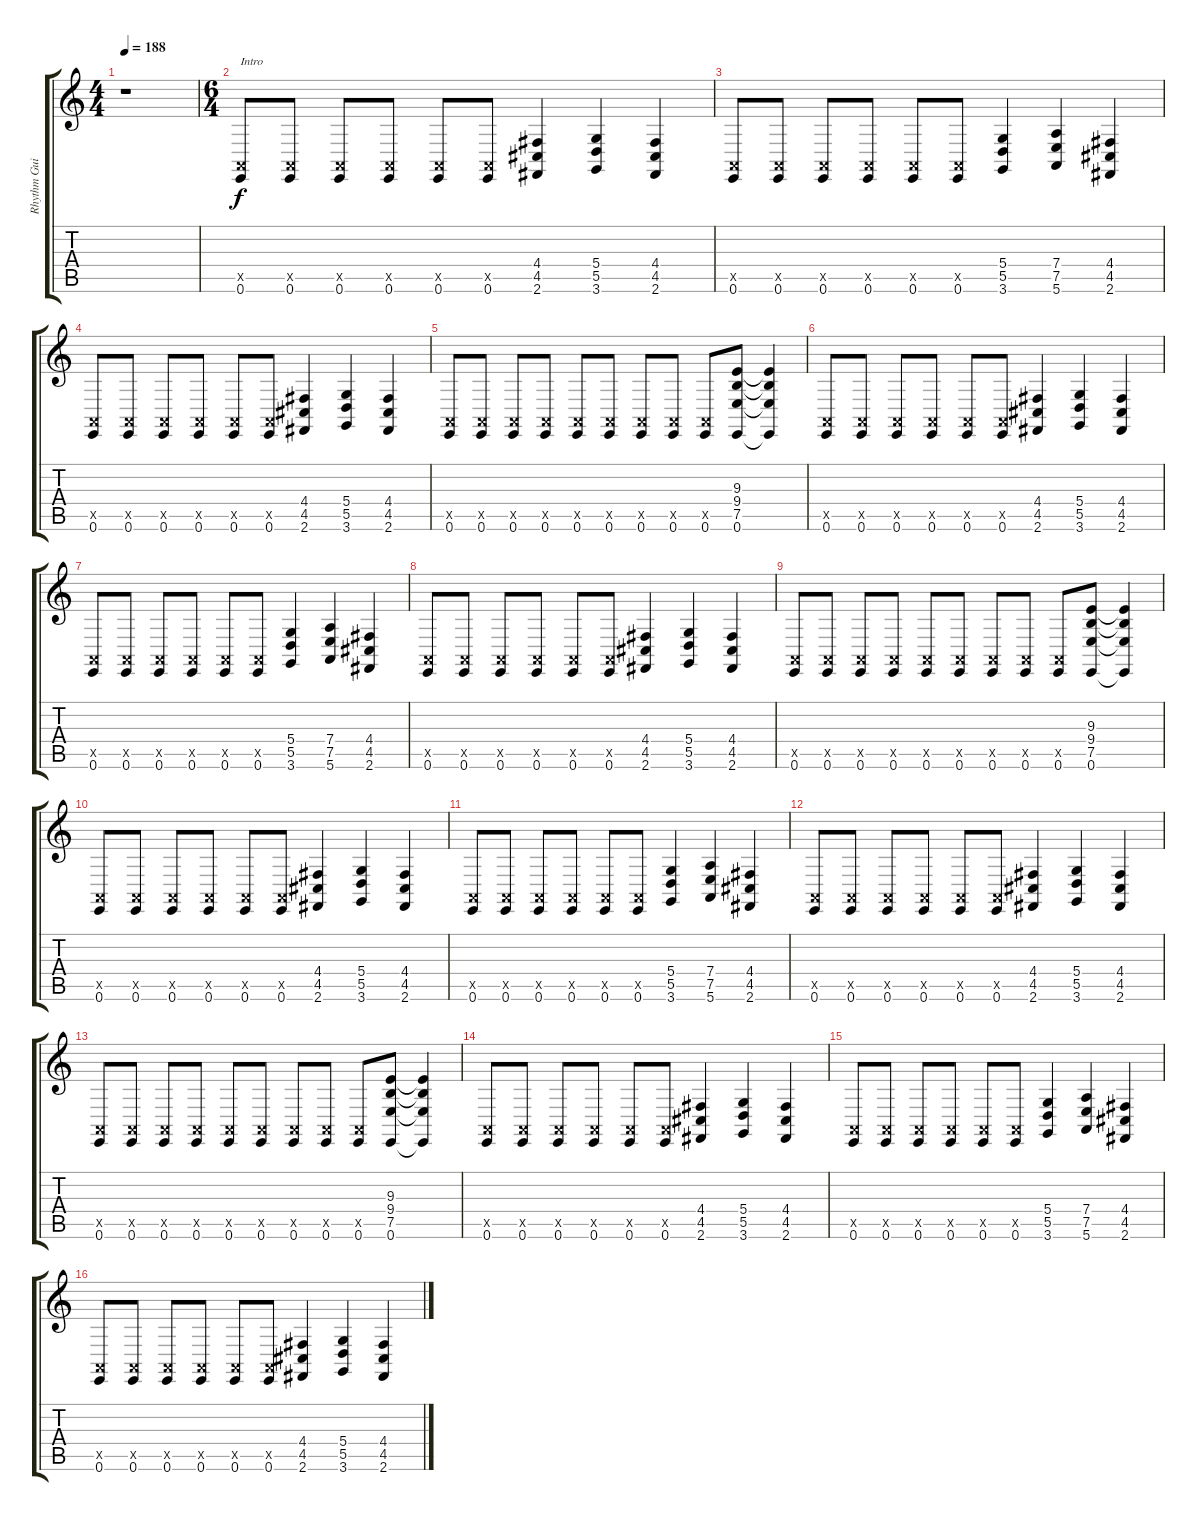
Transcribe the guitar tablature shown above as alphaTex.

\track ("Rhythm Guitar 2" "Rhythm Gui") {instrument lead1square}
\staff {score tabs}
\tuning (E4 B3 G3 D3 A2 E2) {hide}
\ts (4 4)
\tempo 188
\tempo 172
\tempo 188
\clef g2
\ks c
r.1{dy f instrument lead1square} |
\ts (6 4)
(0.5{x} 0.6).8{txt "Intro"} (0.5{x} 0.6).8 (0.5{x} 0.6).8 (0.5{x} 0.6).8 (0.5{x} 0.6).8 (0.5{x} 0.6).8 (4.4 4.5 2.6).4 (5.4 5.5 3.6).4 (4.4 4.5 2.6).4 |
(0.5{x} 0.6).8 (0.5{x} 0.6).8 (0.5{x} 0.6).8 (0.5{x} 0.6).8 (0.5{x} 0.6).8 (0.5{x} 0.6).8 (5.4 5.5 3.6).4 (7.4 7.5 5.6).4 (4.4 4.5 2.6).4 |
(0.5{x} 0.6).8 (0.5{x} 0.6).8 (0.5{x} 0.6).8 (0.5{x} 0.6).8 (0.5{x} 0.6).8 (0.5{x} 0.6).8 (4.4 4.5 2.6).4 (5.4 5.5 3.6).4 (4.4 4.5 2.6).4 |
(0.5{x} 0.6).8 (0.5{x} 0.6).8 (0.5{x} 0.6).8 (0.5{x} 0.6).8 (0.5{x} 0.6).8 (0.5{x} 0.6).8 (0.5{x} 0.6).8 (0.5{x} 0.6).8 (0.5{x} 0.6).8 (9.3 9.4 7.5 0.6).8 (9.3{t} 9.4{t} 7.5{t} 0.6{t}).4 |
(0.5{x} 0.6).8 (0.5{x} 0.6).8 (0.5{x} 0.6).8 (0.5{x} 0.6).8 (0.5{x} 0.6).8 (0.5{x} 0.6).8 (4.4 4.5 2.6).4 (5.4 5.5 3.6).4 (4.4 4.5 2.6).4 |
(0.5{x} 0.6).8 (0.5{x} 0.6).8 (0.5{x} 0.6).8 (0.5{x} 0.6).8 (0.5{x} 0.6).8 (0.5{x} 0.6).8 (5.4 5.5 3.6).4 (7.4 7.5 5.6).4 (4.4 4.5 2.6).4 |
(0.5{x} 0.6).8 (0.5{x} 0.6).8 (0.5{x} 0.6).8 (0.5{x} 0.6).8 (0.5{x} 0.6).8 (0.5{x} 0.6).8 (4.4 4.5 2.6).4 (5.4 5.5 3.6).4 (4.4 4.5 2.6).4 |
(0.5{x} 0.6).8 (0.5{x} 0.6).8 (0.5{x} 0.6).8 (0.5{x} 0.6).8 (0.5{x} 0.6).8 (0.5{x} 0.6).8 (0.5{x} 0.6).8 (0.5{x} 0.6).8 (0.5{x} 0.6).8 (9.3 9.4 7.5 0.6).8 (9.3{t} 9.4{t} 7.5{t} 0.6{t}).4 |
(0.5{x} 0.6).8 (0.5{x} 0.6).8 (0.5{x} 0.6).8 (0.5{x} 0.6).8 (0.5{x} 0.6).8 (0.5{x} 0.6).8 (4.4 4.5 2.6).4 (5.4 5.5 3.6).4 (4.4 4.5 2.6).4 |
(0.5{x} 0.6).8 (0.5{x} 0.6).8 (0.5{x} 0.6).8 (0.5{x} 0.6).8 (0.5{x} 0.6).8 (0.5{x} 0.6).8 (5.4 5.5 3.6).4 (7.4 7.5 5.6).4 (4.4 4.5 2.6).4 |
(0.5{x} 0.6).8 (0.5{x} 0.6).8 (0.5{x} 0.6).8 (0.5{x} 0.6).8 (0.5{x} 0.6).8 (0.5{x} 0.6).8 (4.4 4.5 2.6).4 (5.4 5.5 3.6).4 (4.4 4.5 2.6).4 |
(0.5{x} 0.6).8 (0.5{x} 0.6).8 (0.5{x} 0.6).8 (0.5{x} 0.6).8 (0.5{x} 0.6).8 (0.5{x} 0.6).8 (0.5{x} 0.6).8 (0.5{x} 0.6).8 (0.5{x} 0.6).8 (9.3 9.4 7.5 0.6).8 (9.3{t} 9.4{t} 7.5{t} 0.6{t}).4 |
(0.5{x} 0.6).8 (0.5{x} 0.6).8 (0.5{x} 0.6).8 (0.5{x} 0.6).8 (0.5{x} 0.6).8 (0.5{x} 0.6).8 (4.4 4.5 2.6).4 (5.4 5.5 3.6).4 (4.4 4.5 2.6).4 |
(0.5{x} 0.6).8 (0.5{x} 0.6).8 (0.5{x} 0.6).8 (0.5{x} 0.6).8 (0.5{x} 0.6).8 (0.5{x} 0.6).8 (5.4 5.5 3.6).4 (7.4 7.5 5.6).4 (4.4 4.5 2.6).4 |
(0.5{x} 0.6).8 (0.5{x} 0.6).8 (0.5{x} 0.6).8 (0.5{x} 0.6).8 (0.5{x} 0.6).8 (0.5{x} 0.6).8 (4.4 4.5 2.6).4 (5.4 5.5 3.6).4 (4.4 4.5 2.6).4
